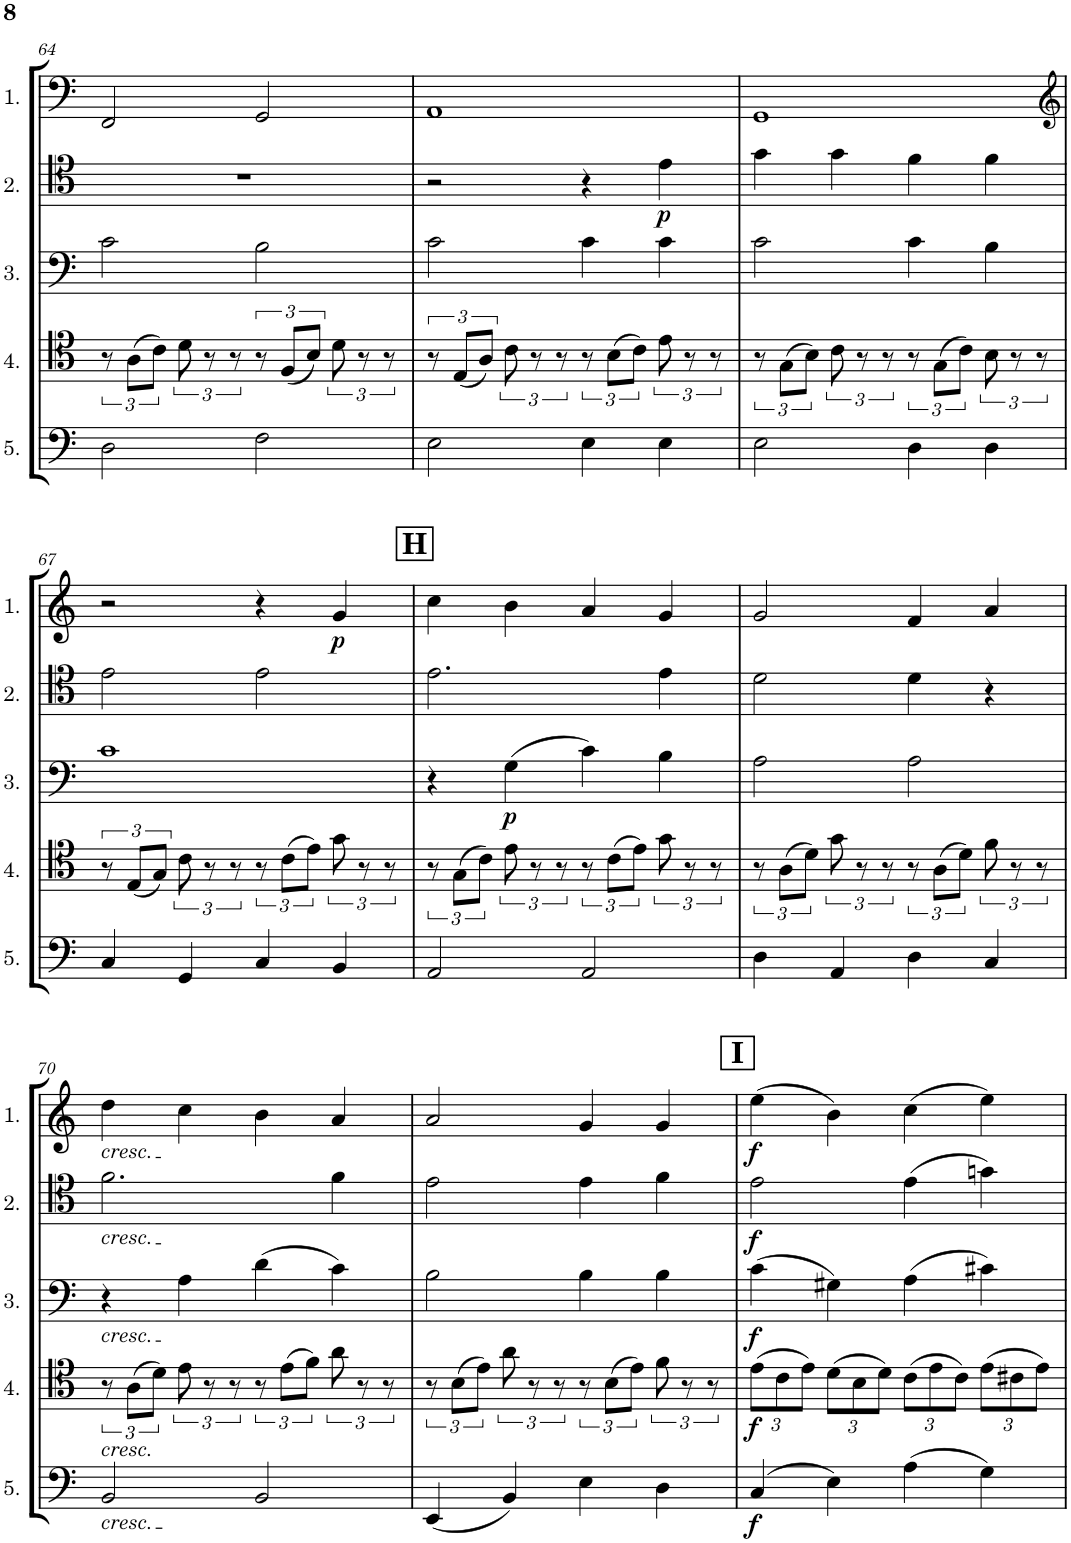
**kern	**dynam	**kern	**dynam	**kern	**dynam	**kern	**dynam	**kern	**dynam
*part5	*part5	*part4	*part4	*part3	*part3	*part2	*part2	*part1	*part1
*staff5	*staff5	*staff4	*staff4	*staff3	*staff3	*staff2	*staff2	*staff1	*staff1
*I"Cello 5	*	*I"Cello 4	*	*I"Cello 3	*	*I"Cello 2	*	*I"Cello 1	*
!!LO:PB:g=z
*clefF4	*	*clefC4	*	*clefF4	*	*clefC4	*	*clefF4	*
*k[]	*	*k[]	*	*k[]	*	*k[]	*	*k[]	*
*M4/4	*	*M4/4	*	*M4/4	*	*M4/4	*	*M4/4	*
*met(c)	*	*met(c)	*	*met(c)	*	*met(c)	*	*met(c)	*
=64	=64	=64	=64	=64	=64	=64	=64	=64	=64
2D\	.	12r	.	2c\	.	1r	.	2FF/	.
.	.	(12A\L	.	.	.	.	.	.	.
.	.	12c\J)	.	.	.	.	.	.	.
.	.	12d\	.	.	.	.	.	.	.
.	.	4r	.	.	.	.	.	.	.
2F\	.	.	.	2B\	.	.	.	2GG/	.
.	.	(12F/L	.	.	.	.	.	.	.
.	.	12B/J)	.	.	.	.	.	.	.
.	.	12d\	.	.	.	.	.	.	.
.	.	12r	.	.	.	.	.	.	.
.	.	12r	.	.	.	.	.	.	.
=65	=65	=65	=65	=65	=65	=65	=65	=65	=65
2E\	.	12r	.	2c\	.	2r	.	1AA	.
.	.	(12E/L	.	.	.	.	.	.	.
.	.	12A/J)	.	.	.	.	.	.	.
.	.	12c\	.	.	.	.	.	.	.
.	.	4r	.	.	.	.	.	.	.
4E\	.	.	.	4c\	.	4r	.	.	.
.	.	(12B\L	.	.	.	.	.	.	.
.	.	12c\J)	.	.	.	.	.	.	.
!	!	!	!	!	!	!	!LO:DY:b	!	!
4E\	.	12e\	.	4c\	.	4e\	p	.	.
.	.	12r	.	.	.	.	.	.	.
.	.	12r	.	.	.	.	.	.	.
=66	=66	=66	=66	=66	=66	=66	=66	=66	=66
2E\	.	12r	.	2c\	.	4g\	.	1GG	.
.	.	(12G\L	.	.	.	.	.	.	.
.	.	12B\J)	.	.	.	.	.	.	.
.	.	12c\	.	.	.	4g\	.	.	.
.	.	4r	.	.	.	.	.	.	.
4D\	.	.	.	4c\	.	4f\	.	.	.
.	.	(12G\L	.	.	.	.	.	.	.
.	.	12c\J)	.	.	.	.	.	.	.
4D\	.	12B\	.	4B\	.	4f\	.	.	.
.	.	12r	.	.	.	.	.	.	.
.	.	12r	.	.	.	.	.	.	.
!!LO:LB:g=z
=67	=67	=67	=67	=67	=67	=67	=67	=67	=67
*	*	*	*	*	*	*	*	*clefG2	*
4C/	.	12r	.	1c	.	2e\	.	2r	.
.	.	(12E/L	.	.	.	.	.	.	.
.	.	12G/J)	.	.	.	.	.	.	.
4GG/	.	12c\	.	.	.	.	.	.	.
.	.	4r	.	.	.	.	.	.	.
4C/	.	.	.	.	.	2e\	.	4r	.
.	.	(12c\L	.	.	.	.	.	.	.
.	.	12e\J)	.	.	.	.	.	.	.
!	!	!	!	!	!	!	!	!	!LO:DY:b
4BB/	.	12g\	.	.	.	.	.	4g/	p
.	.	12r	.	.	.	.	.	.	.
.	.	12r	.	.	.	.	.	.	.
!!LO:REH:place=s1:a:B:cj:fs=14:t=H
=68	=68	=68	=68	=68	=68	=68	=68	=68	=68
2AA/	.	12r	.	4r	.	2.e\	.	4cc\	.
.	.	(12G\L	.	.	.	.	.	.	.
.	.	12c\J)	.	.	.	.	.	.	.
!	!	!	!	!	!LO:DY:b	!	!	!	!
.	.	12e\	.	(4G\	p	.	.	4b\	.
.	.	4r	.	.	.	.	.	.	.
2AA/	.	.	.	4c\)	.	.	.	4a/	.
.	.	(12c\L	.	.	.	.	.	.	.
.	.	12e\J)	.	.	.	.	.	.	.
.	.	12g\	.	4B\	.	4e\	.	4g/	.
.	.	12r	.	.	.	.	.	.	.
.	.	12r	.	.	.	.	.	.	.
=69	=69	=69	=69	=69	=69	=69	=69	=69	=69
4D\	.	12r	.	2A\	.	2d\	.	2g/	.
.	.	(12A\L	.	.	.	.	.	.	.
.	.	12d\J)	.	.	.	.	.	.	.
4AA/	.	12g\	.	.	.	.	.	.	.
.	.	4r	.	.	.	.	.	.	.
4D\	.	.	.	2A\	.	4d\	.	4f/	.
.	.	(12A\L	.	.	.	.	.	.	.
.	.	12d\J)	.	.	.	.	.	.	.
4C/	.	12f\	.	.	.	4r	.	4a/	.
.	.	12r	.	.	.	.	.	.	.
.	.	12r	.	.	.	.	.	.	.
!!LO:LB:g=z
=70	=70	=70	=70	=70	=70	=70	=70	=70	=70
!	!	!	!	!	!	!	!	!LO:TX:b:i:t=cresc.	!
!	!	!	!	!	!	!LO:TX:b:i:t=cresc.	!	!	!
!	!	!	!	!LO:TX:b:i:t=cresc.	!	!	!	!	!
!	!	!LO:TX:b:i:t=cresc.	!	!	!	!	!	!	!
!LO:TX:b:i:t=cresc.	!	!	!	!	!	!	!	!	!
2BB/	.	12r	.	4r	.	2.f\	.	4dd\	.
.	.	(12A\L	.	.	.	.	.	.	.
.	.	12d\J)	.	.	.	.	.	.	.
.	.	12e\	.	4A\	.	.	.	4cc\	.
.	.	4r	.	.	.	.	.	.	.
2BB/	.	.	.	(4d\	.	.	.	4b\	.
.	.	(12e\L	.	.	.	.	.	.	.
.	.	12f\J)	.	.	.	.	.	.	.
.	.	12a\	.	4c\)	.	4f\	.	4a/	.
.	.	12r	.	.	.	.	.	.	.
.	.	12r	.	.	.	.	.	.	.
=71	=71	=71	=71	=71	=71	=71	=71	=71	=71
(4EE/	.	12r	.	2B\	.	2e\	.	2a/	.
.	.	(12B\L	.	.	.	.	.	.	.
.	.	12e\J)	.	.	.	.	.	.	.
4BB/)	.	12a\	.	.	.	.	.	.	.
.	.	4r	.	.	.	.	.	.	.
4E\	.	.	.	4B\	.	4e\	.	4g/	.
.	.	(12B\L	.	.	.	.	.	.	.
.	.	12e\J)	.	.	.	.	.	.	.
4D\	.	12f\	.	4B\	.	4f\	.	4g/	.
.	.	12r	.	.	.	.	.	.	.
.	.	12r	.	.	.	.	.	.	.
!!LO:REH:place=s1:a:B:cj:fs=14:t=I
=72	=72	=72	=72	=72	=72	=72	=72	=72	=72
*	*	*Xbrackettup	*	*	*	*	*	*	*
!	!LO:DY:b	!	!LO:DY:b	!	!LO:DY:b	!	!LO:DY:b	!	!LO:DY:b
(4C/	f	(12e\L	f	(4c\	f	2e\	f	(4ee\	f
.	.	12c\	.	.	.	.	.	.	.
.	.	12e\J)	.	.	.	.	.	.	.
4E\)	.	(12d\L	.	4G#X\)	.	.	.	4b\)	.
.	.	12B\	.	.	.	.	.	.	.
.	.	12d\J)	.	.	.	.	.	.	.
(4A\	.	(12c\L	.	(4A\	.	(4e\	.	(4cc\	.
.	.	12e\	.	.	.	.	.	.	.
.	.	12c\J)	.	.	.	.	.	.	.
4G\)	.	(12e\L	.	4c#X\)	.	4gn\)	.	4ee\)	.
.	.	12c#X\	.	.	.	.	.	.	.
.	.	12e\J)	.	.	.	.	.	.	.
=	=	=	=	=	=	=	=	=	=
*-	*-	*-	*-	*-	*-	*-	*-	*-	*-
